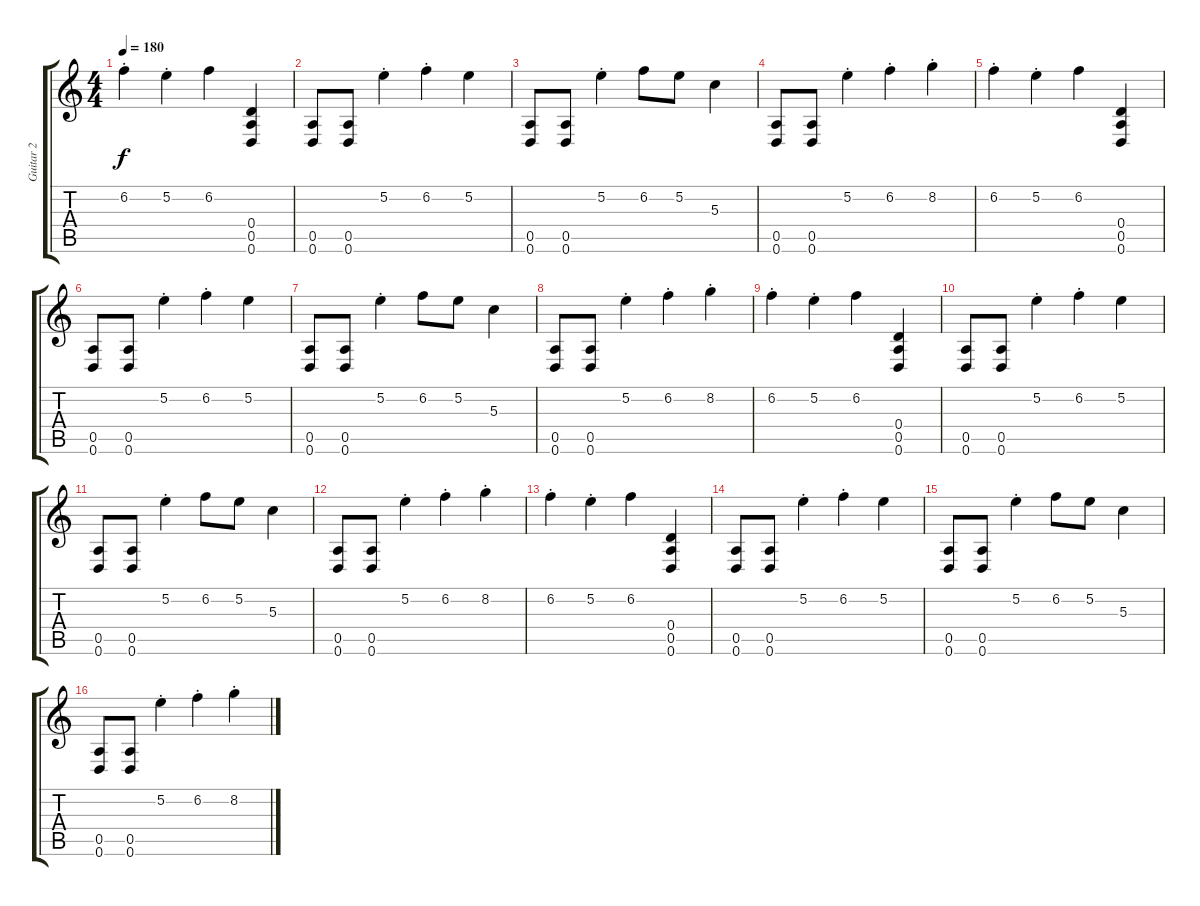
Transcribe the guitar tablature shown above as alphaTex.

\track ("Guitar 2" "Guitar 2") {instrument distortionguitar}
\staff {score tabs}
\tuning (E4 B3 G3 D3 A2 D2) {hide}
\ts (4 4)
\tempo 180
\clef g2
\ks c
6.2{st}.4{dy f} 5.2{st}.4 6.2.4 (0.4 0.5 0.6).4 |
(0.5 0.6).8 (0.5 0.6).8 5.2{st}.4 6.2{st}.4 5.2.4 |
(0.5 0.6).8 (0.5 0.6).8 5.2{st}.4 6.2.8 5.2.8 5.3.4 |
(0.5 0.6).8 (0.5 0.6).8 5.2{st}.4 6.2{st}.4 8.2{st}.4 |
6.2{st}.4 5.2{st}.4 6.2.4 (0.4 0.5 0.6).4 |
(0.5 0.6).8 (0.5 0.6).8 5.2{st}.4 6.2{st}.4 5.2.4 |
(0.5 0.6).8 (0.5 0.6).8 5.2{st}.4 6.2.8 5.2.8 5.3.4 |
(0.5 0.6).8 (0.5 0.6).8 5.2{st}.4 6.2{st}.4 8.2{st}.4 |
6.2{st}.4 5.2{st}.4 6.2.4 (0.4 0.5 0.6).4 |
(0.5 0.6).8 (0.5 0.6).8 5.2{st}.4 6.2{st}.4 5.2.4 |
(0.5 0.6).8 (0.5 0.6).8 5.2{st}.4 6.2.8 5.2.8 5.3.4 |
(0.5 0.6).8 (0.5 0.6).8 5.2{st}.4 6.2{st}.4 8.2{st}.4 |
6.2{st}.4 5.2{st}.4 6.2.4 (0.4 0.5 0.6).4 |
(0.5 0.6).8 (0.5 0.6).8 5.2{st}.4 6.2{st}.4 5.2.4 |
(0.5 0.6).8 (0.5 0.6).8 5.2{st}.4 6.2.8 5.2.8 5.3.4 |
(0.5 0.6).8 (0.5 0.6).8 5.2{st}.4 6.2{st}.4 8.2{st}.4
